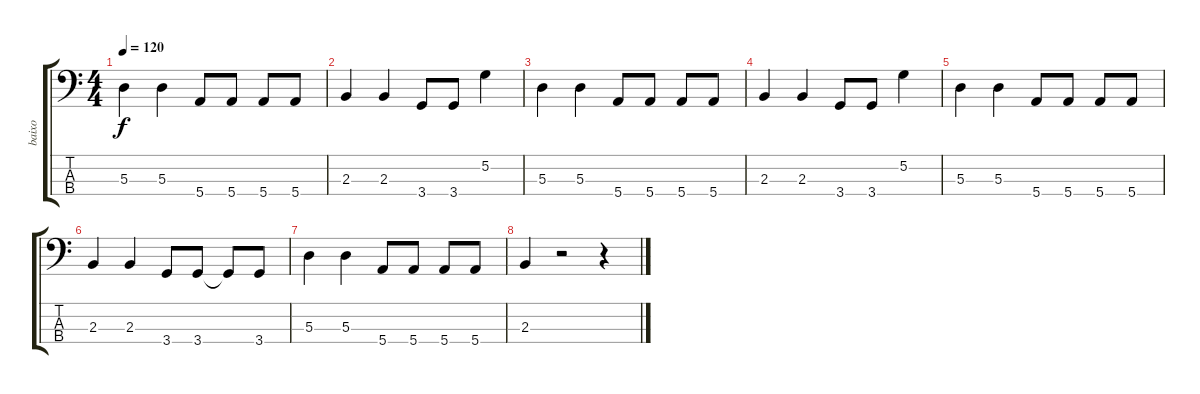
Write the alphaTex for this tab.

\track ("baixo" "baixo") {instrument electricbassfinger}
\staff {score tabs}
\tuning (G2 D2 A1 E1) {hide}
\ts (4 4)
\tempo 120
\clef f4
\ks c
5.3.4{dy f} 5.3.4 5.4.8 5.4.8 5.4.8 5.4.8 |
2.3.4 2.3.4 3.4.8 3.4.8 5.2.4 |
5.3.4 5.3.4 5.4.8 5.4.8 5.4.8 5.4.8 |
2.3.4 2.3.4 3.4.8 3.4.8 5.2.4 |
5.3.4 5.3.4 5.4.8 5.4.8 5.4.8 5.4.8 |
2.3.4 2.3.4 3.4.8 3.4.8 3.4{t}.8 3.4.8 |
5.3.4 5.3.4 5.4.8 5.4.8 5.4.8 5.4.8 |
2.3.4 r.2 r.4
